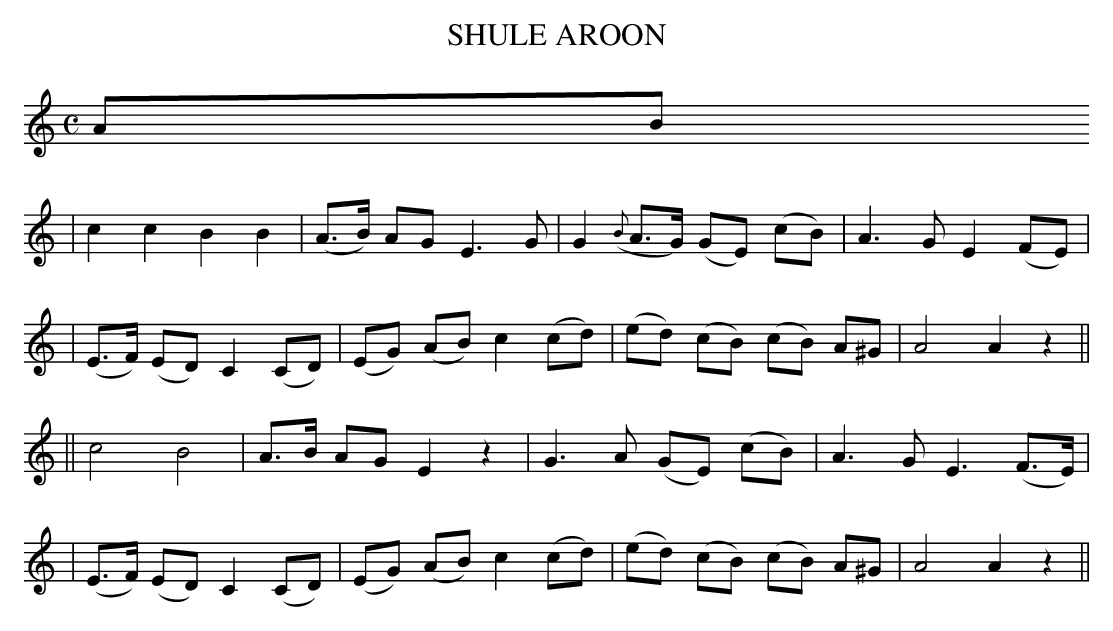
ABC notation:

X:1
T: SHULE AROON
M: C
L: 1/8
K: Am
AB
| c2 c2 B2 B2 | (A>B) AG E3 G | G2 ({B}A>G) (GE) (cB) | A3 G E2 (FE) |
| (E>F) (ED) C2 (CD) | (EG) (AB) c2 (cd) | (ed) (cB) (cB) A^G | A4 A2 z2 ||
|| c4 B4 | A>B AG E2 z2 | G3 A (GE) (cB) | A3 G E3 (F>E) |
| (E>F) (ED) C2 (CD) | (EG) (AB) c2 (cd) | (ed) (cB) (cB) A^G | A4 A2 z2 ||
